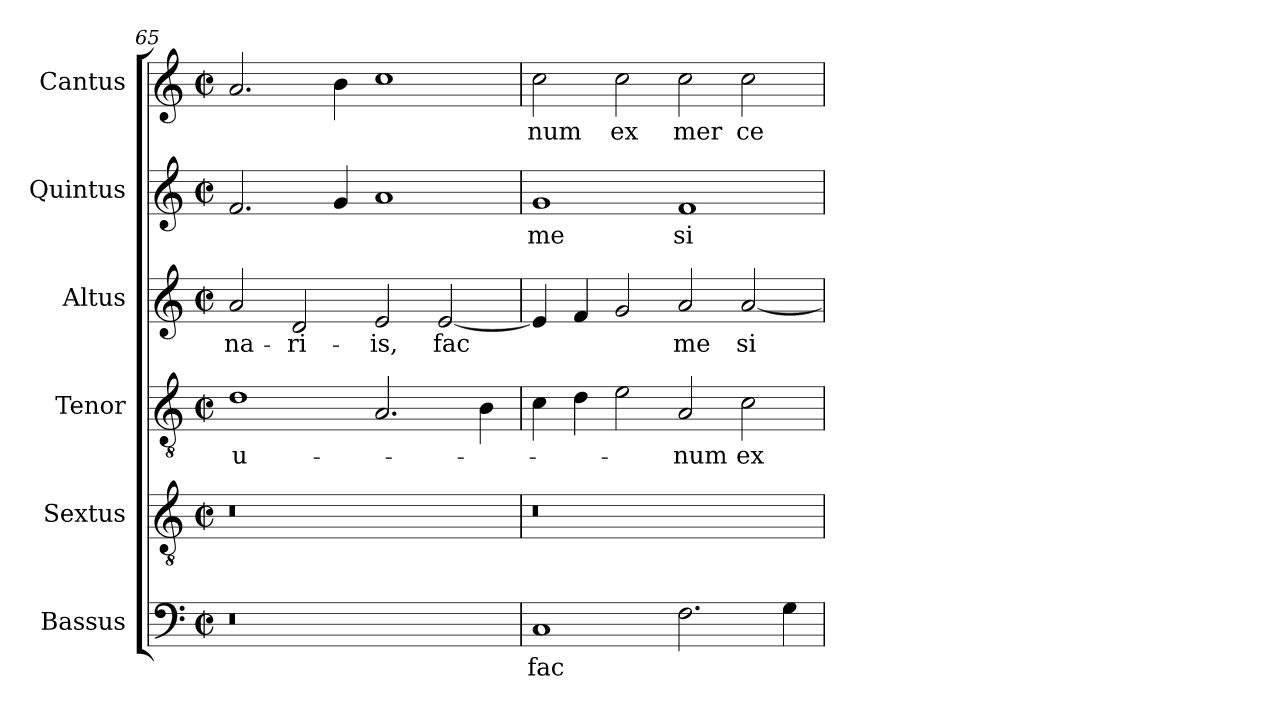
**kern	**text	**kern	**kern	**text	**kern	**text	**kern	**text	**kern	**text
*part6	*part6	*part5	*part4	*part4	*part3	*part3	*part2	*part2	*part1	*part1
*staff6	*staff6	*staff5	*staff4	*staff4	*staff3	*staff3	*staff2	*staff2	*staff1	*staff1
*I"Bassus	*	*I"Sextus	*I"Tenor	*	*I"Altus	*	*I"Quintus	*	*I"Cantus	*
*clefF4	*	*clefGv2	*clefGv2	*	*clefG2	*	*clefG2	*	*clefG2	*
*M2/2	*	*M2/2	*M2/2	*	*M2/2	*	*M2/2	*	*M2/2	*
*met(c|)	*	*met(c|)	*met(c|)	*	*met(c|)	*	*met(c|)	*	*met(c|)	*
=65	=65	=65	=65	=65	=65	=65	=65	=65	=65	=65
!	!	!	!	!LO:LY:b:cj	!	!LO:LY:b:cj	!	!	!	!
0r	.	0r	1d	u-	2a/	-na-	2.f/	.	2.a/	.
!	!	!	!	!	!	!LO:LY:b:cj	!	!	!	!
.	.	.	.	.	2d/	-ri-	.	.	.	.
.	.	.	.	.	.	.	4g/	.	4b\	.
!	!	!	!	!	!	!LO:LY:b:cj	!	!	!	!
.	.	.	2.A/	.	2e/	-is,	1a	.	1cc	.
!	!	!	!	!	!	!LO:LY:b	!	!	!	!
.	.	.	.	.	[>2e/	fac	.	.	.	.
.	.	.	4B\	.	.	.	.	.	.	.
!!LO:LB:g=z
=66	=66	=66	=66	=66	=66	=66	=66	=66	=66	=66
!	!LO:LY:b:cj	!	!	!	!	!	!	!LO:LY:b:cj	!	!LO:LY:b:cj
1C	fac	0r	4c\	.	4e/]	.	1g	me	2cc\	num
.	.	.	4d\	.	4f/	.	.	.	.	.
!	!	!	!	!	!	!	!	!	!	!LO:LY:b:cj
.	.	.	2e\	.	2g/	.	.	.	2cc\	ex
!	!	!	!	!LO:LY:b:cj	!	!LO:LY:b:cj	!	!LO:LY:b:cj	!	!LO:LY:b:cj
2.F\	.	.	2A/	-num	2a/	me	1f	si	2cc\	mer
!	!	!	!	!LO:LY:b:cj	!	!LO:LY:b:cj	!	!	!	!LO:LY:b:cj
.	.	.	2c\	ex	[<2a/	si	.	.	2cc\	ce
4G\	.	.	.	.	.	.	.	.	.	.
=	=	=	=	=	=	=	=	=	=	=
*-	*-	*-	*-	*-	*-	*-	*-	*-	*-	*-
